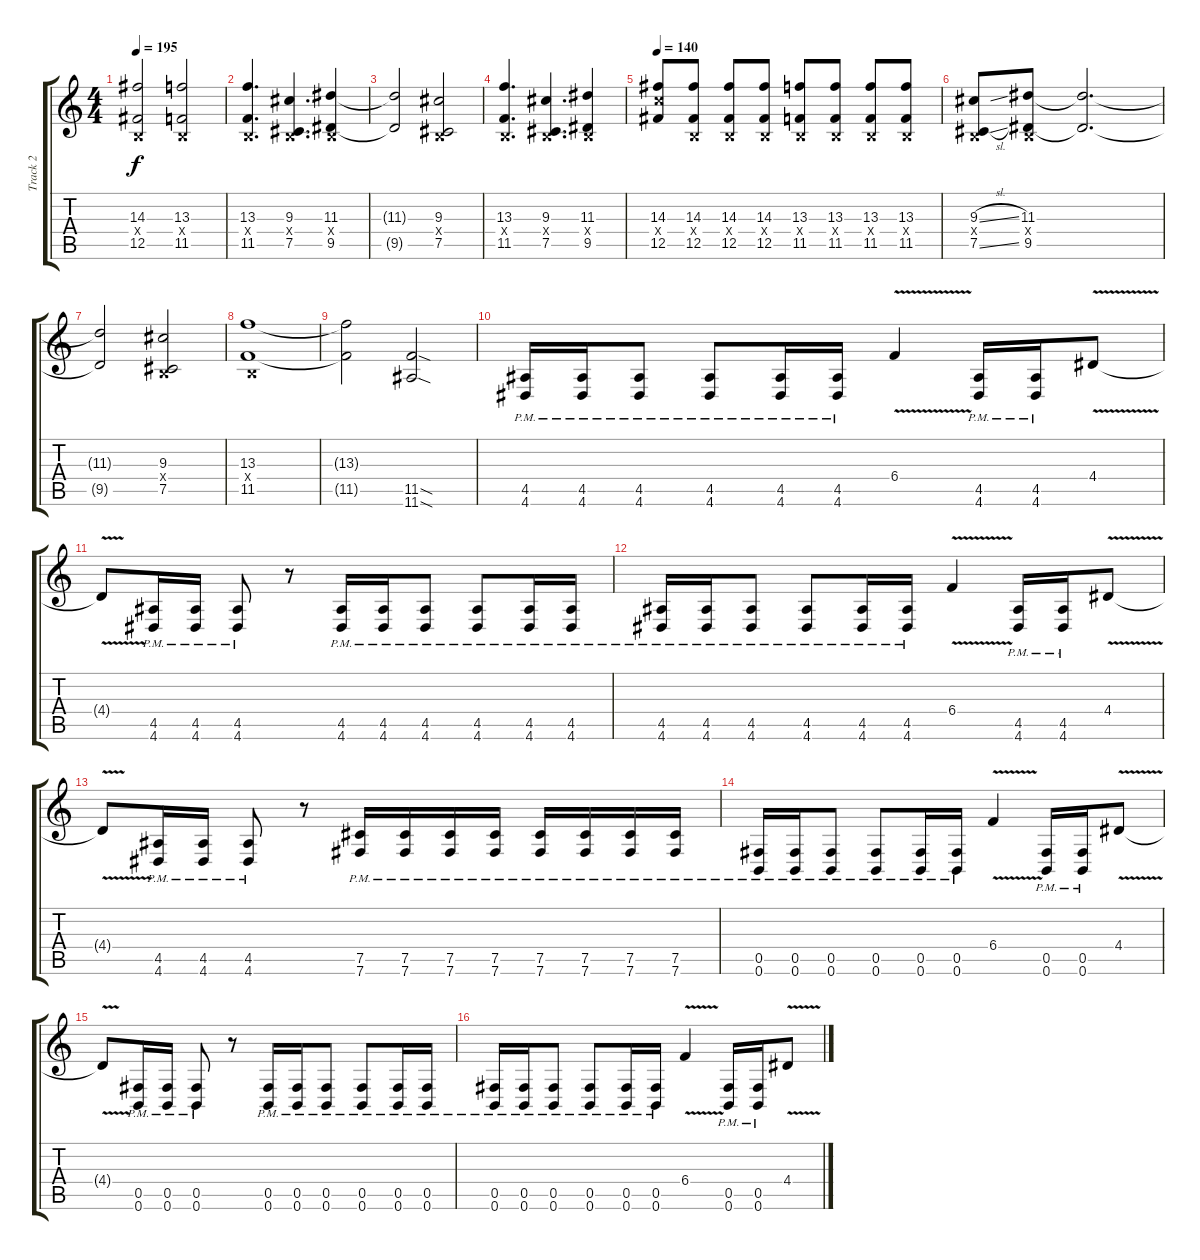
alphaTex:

\track ("Track 2" "Track 2") {instrument distortionguitar}
\staff {score tabs}
\tuning (Db4 Ab3 E3 B2 Gb2 B1) {hide}
\ts (4 4)
\tempo 195
\clef g2
\ks c
(14.3 0.4{x} 12.5).2{dy f} (13.3 0.4{x} 11.5).2 |
(13.3 0.4{x} 11.5).4{d} (9.3 0.4{x} 7.5).4{d} (11.3 0.4{x} 9.5).4 |
(11.3{t} 9.5{t}).2 (9.3 0.4{x} 7.5).2 |
(13.3 0.4{x} 11.5).4{d} (9.3 0.4{x} 7.5).4{d} (11.3 0.4{x} 9.5).4 |
\tempo 140
(14.3 13.4{x} 12.5).8 (14.3 0.4{x} 12.5).8 (14.3 0.4{x} 12.5).8 (14.3 0.4{x} 12.5).8 (13.3 0.4{x} 11.5).8 (13.3 0.4{x} 11.5).8 (13.3 0.4{x} 11.5).8 (13.3 0.4{x} 11.5).8 |
(9.3{sl} 0.4{x} 7.5{sl}).8 (11.3 0.4{x} 9.5).8 (11.3{t} 9.5{t}).2{d} |
(11.3{t} 9.5{t}).2 (9.3 0.4{x} 7.5).2 |
(13.3 0.4{x} 11.5).1 |
(13.3{t} 11.5{t}).2 (11.5{sod} 11.6{sod}).2 |
(4.5{pm} 4.6{pm}).16 (4.5{pm} 4.6{pm}).16 (4.5{pm} 4.6{pm}).8 (4.5{pm} 4.6{pm}).8 (4.5{pm} 4.6{pm}).16 (4.5{pm} 4.6{pm}).16 6.4{v}.4 (4.5{pm} 4.6{pm}).16 (4.5{pm} 4.6{pm}).16 4.4{v}.8 |
4.4{t}.8 (4.5{pm} 4.6{pm}).16 (4.5{pm} 4.6{pm}).16 (4.5{pm} 4.6{pm}).8 r.8 (4.5{pm} 4.6{pm}).16 (4.5{pm} 4.6{pm}).16 (4.5{pm} 4.6{pm}).8 (4.5{pm} 4.6{pm}).8 (4.5{pm} 4.6{pm}).16 (4.5{pm} 4.6{pm}).16 |
(4.5{pm} 4.6{pm}).16 (4.5{pm} 4.6{pm}).16 (4.5{pm} 4.6{pm}).8 (4.5{pm} 4.6{pm}).8 (4.5{pm} 4.6{pm}).16 (4.5{pm} 4.6{pm}).16 6.4{v}.4 (4.5{pm} 4.6{pm}).16 (4.5{pm} 4.6{pm}).16 4.4{v}.8 |
4.4{t}.8 (4.5{pm} 4.6{pm}).16 (4.5{pm} 4.6{pm}).16 (4.5{pm} 4.6{pm}).8 r.8 (7.5{pm} 7.6{pm}).16 (7.5{pm} 7.6{pm}).16 (7.5{pm} 7.6{pm}).16 (7.5{pm} 7.6{pm}).16 (7.5{pm} 7.6{pm}).16 (7.5{pm} 7.6{pm}).16 (7.5{pm} 7.6{pm}).16 (7.5{pm} 7.6{pm}).16 |
(0.5{pm} 0.6{pm}).16 (0.5{pm} 0.6{pm}).16 (0.5{pm} 0.6{pm}).8 (0.5{pm} 0.6{pm}).8 (0.5{pm} 0.6{pm}).16 (0.5{pm} 0.6{pm}).16 6.4{v}.4 (0.5{pm} 0.6{pm}).16 (0.5{pm} 0.6{pm}).16 4.4{v}.8 |
4.4{t}.8 (0.5{pm} 0.6{pm}).16 (0.5{pm} 0.6{pm}).16 (0.5{pm} 0.6{pm}).8 r.8 (0.5{pm} 0.6{pm}).16 (0.5{pm} 0.6{pm}).16 (0.5{pm} 0.6{pm}).8 (0.5{pm} 0.6{pm}).8 (0.5{pm} 0.6{pm}).16 (0.5{pm} 0.6{pm}).16 |
(0.5{pm} 0.6{pm}).16 (0.5{pm} 0.6{pm}).16 (0.5{pm} 0.6{pm}).8 (0.5{pm} 0.6{pm}).8 (0.5{pm} 0.6{pm}).16 (0.5{pm} 0.6{pm}).16 6.4{v}.4 (0.5{pm} 0.6{pm}).16 (0.5{pm} 0.6{pm}).16 4.4{v}.8
